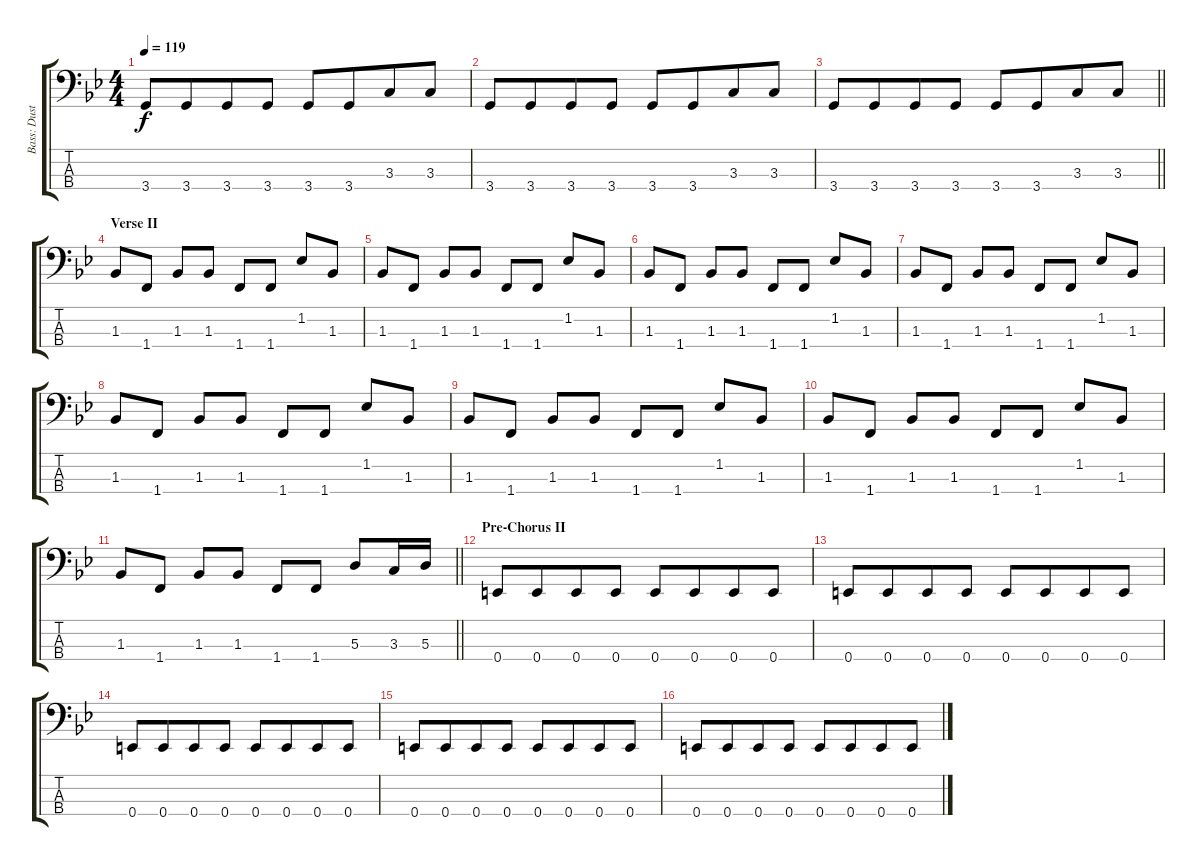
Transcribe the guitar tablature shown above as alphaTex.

\track ("Bass: Dustin" "Bass: Dust") {instrument electricbassfinger}
\staff {score tabs}
\tuning (G2 D2 A1 E1) {hide}
\ts (4 4)
\tempo 119
\clef f4
\ks bb
3.4.8{dy f} 3.4.8{beam merge} 3.4.8 3.4.8 3.4.8 3.4.8{beam merge} 3.3.8 3.3.8 |
3.4.8 3.4.8{beam merge} 3.4.8 3.4.8 3.4.8 3.4.8{beam merge} 3.3.8 3.3.8 |
\barLineRight lightlight
3.4.8 3.4.8{beam merge} 3.4.8 3.4.8 3.4.8 3.4.8{beam merge} 3.3.8 3.3.8 |
\section ("" "Verse II")
1.3.8 1.4.8 1.3.8 1.3.8 1.4.8 1.4.8 1.2.8 1.3.8 |
1.3.8 1.4.8 1.3.8 1.3.8 1.4.8 1.4.8 1.2.8 1.3.8 |
1.3.8 1.4.8 1.3.8 1.3.8 1.4.8 1.4.8 1.2.8 1.3.8 |
1.3.8 1.4.8 1.3.8 1.3.8 1.4.8 1.4.8 1.2.8 1.3.8 |
1.3.8 1.4.8 1.3.8 1.3.8 1.4.8 1.4.8 1.2.8 1.3.8 |
1.3.8 1.4.8 1.3.8 1.3.8 1.4.8 1.4.8 1.2.8 1.3.8 |
1.3.8 1.4.8 1.3.8 1.3.8 1.4.8 1.4.8 1.2.8 1.3.8 |
\barLineRight lightlight
1.3.8 1.4.8 1.3.8 1.3.8 1.4.8 1.4.8 5.3.8 3.3.16 5.3.16 |
\section ("" "Pre-Chorus II")
0.4.8 0.4.8{beam merge} 0.4.8 0.4.8 0.4.8 0.4.8{beam merge} 0.4.8 0.4.8 |
0.4.8 0.4.8{beam merge} 0.4.8 0.4.8 0.4.8 0.4.8{beam merge} 0.4.8 0.4.8 |
0.4.8 0.4.8{beam merge} 0.4.8 0.4.8 0.4.8 0.4.8{beam merge} 0.4.8 0.4.8 |
0.4.8 0.4.8{beam merge} 0.4.8 0.4.8 0.4.8 0.4.8{beam merge} 0.4.8 0.4.8 |
0.4.8 0.4.8{beam merge} 0.4.8 0.4.8 0.4.8 0.4.8{beam merge} 0.4.8 0.4.8
